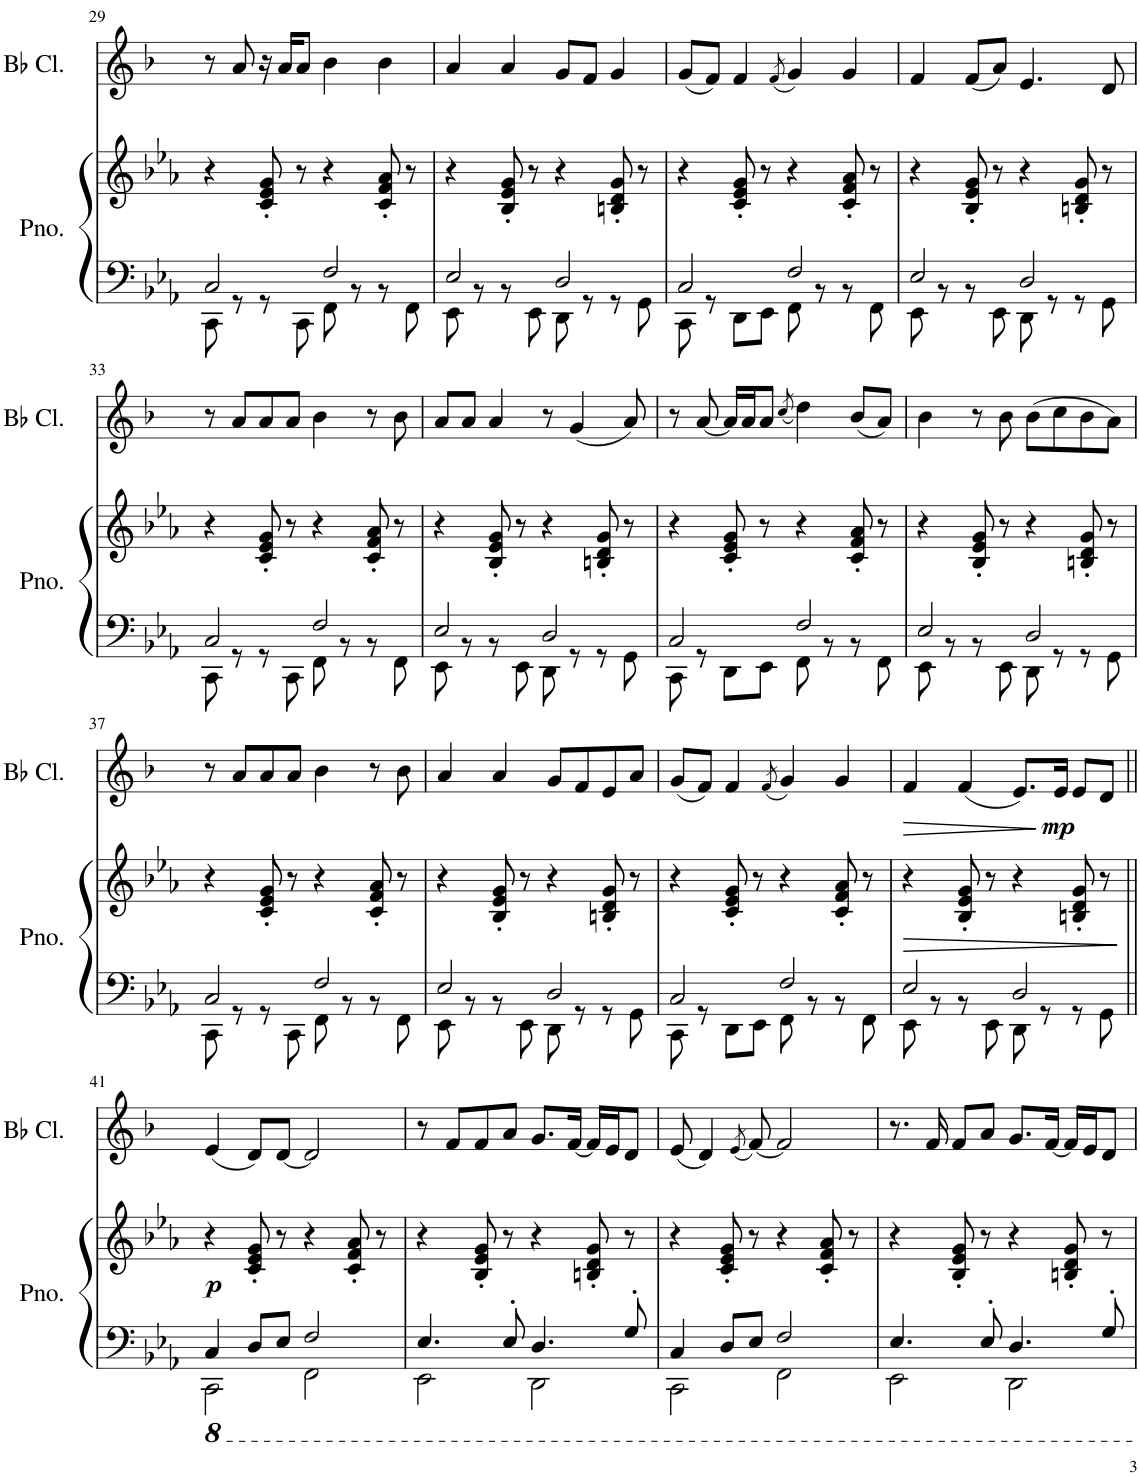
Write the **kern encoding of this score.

**kern	**kern	**dynam	**kern	**dynam
*part2	*part2	*part2	*part1	*part1
*staff3	*staff2	*staff2/3	*staff1	*staff1
*I"Piano	*	*	*I"Bb Clarinet	*
*I'Pno.	*	*	*I'Bb Cl.	*
!!LO:PB:g=z
*clefF4	*clefG2	*	*clefG2	*
*	*	*	*Trd1c2	*
*k[b-e-a-]	*k[b-e-a-]	*	*k[b-]	*
*M4/4	*M4/4	*	*M4/4	*
=29	=29	=29	=29	=29
*^	*	*	*	*
2C/	8CC\	4r	.	8r	.
.	8r	.	.	8a/	.
.	8r	8c/' 8e-/' 8g/'	.	16r	.
.	.	.	.	16a/KL	.
.	8CC\	8r	.	8a/J	.
2F/	8FF\	4r	.	4b-\	.
.	8r	.	.	.	.
.	8r	8c/' 8f/' 8a-/'	.	4b-\	.
.	8FF\	8r	.	.	.
=30	=30	=30	=30	=30	=30
2E-/	8EE-\	4r	.	4a/	.
.	8r	.	.	.	.
.	8r	8B-/' 8e-/' 8g/'	.	4a/	.
.	8EE-\	8r	.	.	.
2D/	8DD\	4r	.	8g/L	.
.	8r	.	.	8f/J	.
.	8r	8Bn/' 8d/' 8g/'	.	4g/	.
.	8GG\	8r	.	.	.
=31	=31	=31	=31	=31	=31
2C/	8CC\	4r	.	(8g/L	.
.	8r	.	.	8f/J)	.
.	8DD\L	8c/' 8e-/' 8g/'	.	4f/	.
.	8EE-\J	8r	.	.	.
.	.	.	.	(8qf/	.
2F/	8FF\	4r	.	4g/)	.
.	8r	.	.	.	.
.	8r	8c/' 8f/' 8a-/'	.	4g/	.
.	8FF\	8r	.	.	.
=32	=32	=32	=32	=32	=32
2E-/	8EE-\	4r	.	4f/	.
.	8r	.	.	.	.
.	8r	8B-/' 8e-/' 8g/'	.	(8f/L	.
.	8EE-\	8r	.	8a/J)	.
2D/	8DD\	4r	.	4.e/	.
.	8r	.	.	.	.
.	8r	8Bn/' 8d/' 8g/'	.	.	.
.	8GG\	8r	.	8d/	.
!!LO:LB:g=z
=33	=33	=33	=33	=33	=33
2C/	8CC\	4r	.	8r	.
.	8r	.	.	8a/L	.
.	8r	8c/' 8e-/' 8g/'	.	8a/	.
.	8CC\	8r	.	8a/J	.
2F/	8FF\	4r	.	4b-\	.
.	8r	.	.	.	.
.	8r	8c/' 8f/' 8a-/'	.	8r	.
.	8FF\	8r	.	8b-\	.
=34	=34	=34	=34	=34	=34
2E-/	8EE-\	4r	.	8a/L	.
.	8r	.	.	8a/J	.
.	8r	8B-/' 8e-/' 8g/'	.	4a/	.
.	8EE-\	8r	.	.	.
2D/	8DD\	4r	.	8r	.
.	8r	.	.	(4g/	.
.	8r	8Bn/' 8d/' 8g/'	.	.	.
.	8GG\	8r	.	8a/)	.
=35	=35	=35	=35	=35	=35
2C/	8CC\	4r	.	8r	.
.	8r	.	.	[8a/	.
.	8DD\L	8c/' 8e-/' 8g/'	.	16a/LL]	.
.	.	.	.	16a/J	.
.	8EE-\J	8r	.	8a/J	.
.	.	.	.	(8qcc/	.
2F/	8FF\	4r	.	4dd\)	.
.	8r	.	.	.	.
.	8r	8c/' 8f/' 8a-/'	.	(8b-/L	.
.	8FF\	8r	.	8a/J)	.
=36	=36	=36	=36	=36	=36
2E-/	8EE-\	4r	.	4b-\	.
.	8r	.	.	.	.
.	8r	8B-/' 8e-/' 8g/'	.	8r	.
.	8EE-\	8r	.	8b-\	.
2D/	8DD\	4r	.	(8b-\L	.
.	8r	.	.	8cc\	.
.	8r	8Bn/' 8d/' 8g/'	.	8b-\	.
.	8GG\	8r	.	8a\J)	.
!!LO:LB:g=z
=37	=37	=37	=37	=37	=37
2C/	8CC\	4r	.	8r	.
.	8r	.	.	8a/L	.
.	8r	8c/' 8e-/' 8g/'	.	8a/	.
.	8CC\	8r	.	8a/J	.
2F/	8FF\	4r	.	4b-\	.
.	8r	.	.	.	.
.	8r	8c/' 8f/' 8a-/'	.	8r	.
.	8FF\	8r	.	8b-\	.
=38	=38	=38	=38	=38	=38
2E-/	8EE-\	4r	.	4a/	.
.	8r	.	.	.	.
.	8r	8B-/' 8e-/' 8g/'	.	4a/	.
.	8EE-\	8r	.	.	.
2D/	8DD\	4r	.	8g/L	.
.	8r	.	.	8f/	.
.	8r	8Bn/' 8d/' 8g/'	.	8e/	.
.	8GG\	8r	.	8a/J	.
=39	=39	=39	=39	=39	=39
2C/	8CC\	4r	.	(8g/L	.
.	8r	.	.	8f/J)	.
.	8DD\L	8c/' 8e-/' 8g/'	.	4f/	.
.	8EE-\J	8r	.	.	.
.	.	.	.	(8qf/	.
2F/	8FF\	4r	.	4g/)	.
.	8r	.	.	.	.
.	8r	8c/' 8f/' 8a-/'	.	4g/	.
.	8FF\	8r	.	.	.
=40	=40	=40	=40	=40	=40
!	!	!	!LO:HP:b	!	!LO:HP:b
2E-/	8EE-\	4r	>	4f/	>
.	8r	.	.	.	.
.	8r	8B-/' 8e-/' 8g/'	.	(4f/	.
.	8EE-\	8r	.	.	.
2D/	8DD\	4r	.	8.e/L)	.
.	8r	.	.	.	.
!	!	!	!	!	!LO:DY:n=1:b
.	.	.	.	16e/Jk	] mp
.	8r	8Bn/' 8d/' 8g/'	.	8e/L	.
.	8GG\	8r	.	8d/J	.
*v	*v	*	*	*	*
.	.	]	.	.
!!LO:LB:g=z
=41||	=41||	=41||	=41||	=41||
*^	*	*	*	*
!	!	!	!LO:DY:b	!	!
4CC/	2CCC\	4r	p	(4e/	.
8DD/L	.	8c/' 8e-/' 8g/'	.	8d/L)	.
8EE-/J	.	8r	.	[8d/J	.
2FF/	2FFF\	4r	.	2d/]	.
.	.	8c/' 8f/' 8a-/'	.	.	.
.	.	8r	.	.	.
=42	=42	=42	=42	=42	=42
4.EE-/	2EEE-\	4r	.	8r	.
.	.	.	.	8f/L	.
.	.	8B-/' 8e-/' 8g/'	.	8f/	.
8EE-'/	.	8r	.	8a/J	.
4.DD/	2DDD\	4r	.	8.g/L	.
.	.	.	.	[16f/Jk	.
.	.	8Bn/' 8d/' 8g/'	.	16f/LL]	.
.	.	.	.	16e/J	.
8GG'/	.	8r	.	8d/J	.
=43	=43	=43	=43	=43	=43
4CC/	2CCC\	4r	.	(8e/	.
.	.	.	.	4d/)	.
8DD/L	.	8c/' 8e-/' 8g/'	.	.	.
.	.	.	.	(8qe/	.
8EE-/J	.	8r	.	[8f/)	.
2FF/	2FFF\	4r	.	2f/]	.
.	.	8c/' 8f/' 8a-/'	.	.	.
.	.	8r	.	.	.
=44	=44	=44	=44	=44	=44
4.EE-/	2EEE-\	4r	.	8.r	.
.	.	.	.	16f/	.
.	.	8B-/' 8e-/' 8g/'	.	8f/L	.
8EE-'/	.	8r	.	8a/J	.
4.DD/	2DDD\	4r	.	8.g/L	.
.	.	.	.	[16f/Jk	.
.	.	8Bn/' 8d/' 8g/'	.	16f/LL]	.
.	.	.	.	16e/J	.
8GG'/	.	8r	.	8d/J	.
*v	*v	*	*	*	*
=	=	=	=	=
*-	*-	*-	*-	*-
